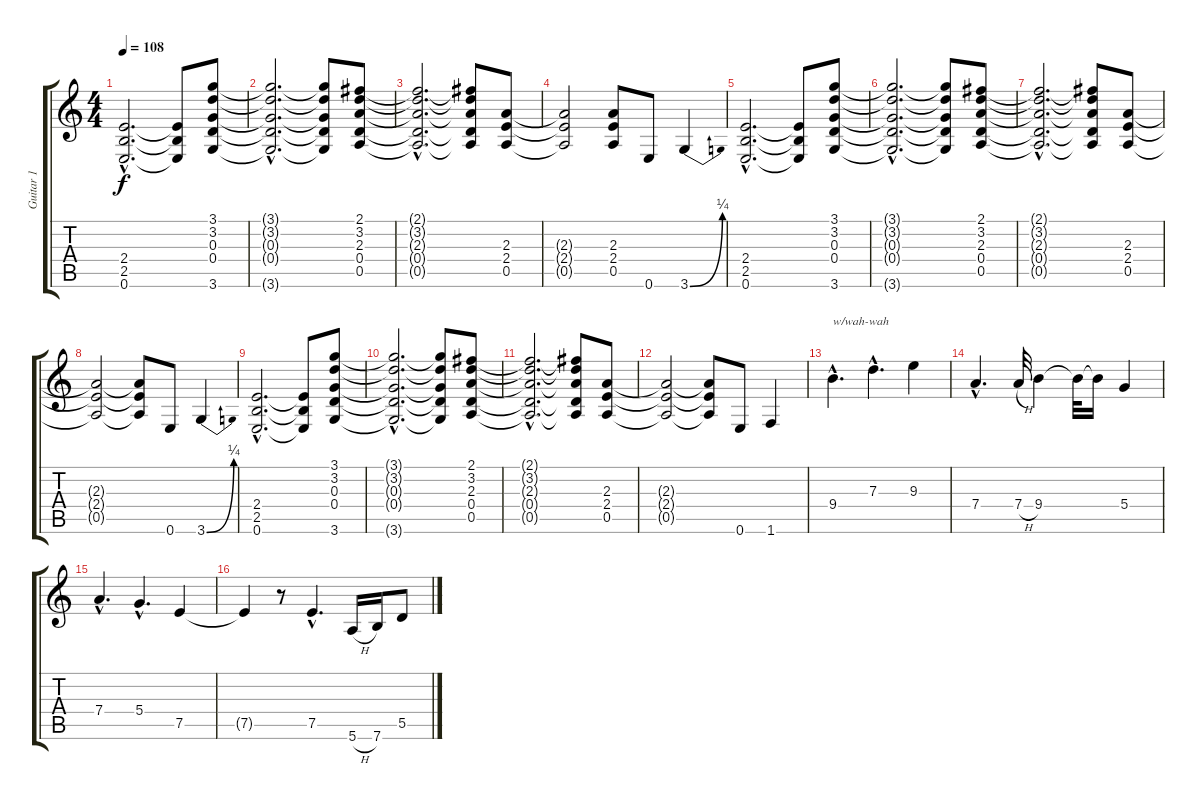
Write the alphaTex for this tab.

\track ("Guitar 1" "Guitar 1") {instrument overdrivenguitar}
\staff {score tabs}
\tuning (E4 B3 G3 D3 A2 E2) {hide}
\ts (4 4)
\tempo 108
\clef g2
\ks c
(2.4{hac} 2.5{hac} 0.6{hac}).2{d dy f} (2.4{t} 2.5{t} 0.6{t}).8 (3.1 3.2 0.3 0.4 3.6).8 |
(3.1{hac t} 3.2{hac t} 0.3{hac t} 0.4{hac t} 3.6{hac t}).2{d} (3.1{t} 3.2{t} 0.3{t} 0.4{t} 3.6{t}).8 (2.1 3.2 2.3 0.4 0.5).8 |
(2.1{hac t} 3.2{hac t} 2.3{hac t} 0.4{hac t} 0.5{hac t}).2{d} (2.1{t} 3.2{t} 2.3{t} 0.4{t} 0.5{t}).8 (2.3 2.4 0.5).8 |
(2.3{t} 2.4{t} 0.5{t}).2 (2.3 2.4 0.5).8 0.6.8 3.6{be (bend 0 0 60 1)}.4 |
(2.4{hac} 2.5{hac} 0.6{hac}).2{d} (2.4{t} 2.5{t} 0.6{t}).8 (3.1 3.2 0.3 0.4 3.6).8 |
(3.1{hac t} 3.2{hac t} 0.3{hac t} 0.4{hac t} 3.6{hac t}).2{d} (3.1{t} 3.2{t} 0.3{t} 0.4{t} 3.6{t}).8 (2.1 3.2 2.3 0.4 0.5).8 |
(2.1{hac t} 3.2{hac t} 2.3{hac t} 0.4{hac t} 0.5{hac t}).2{d} (2.1{t} 3.2{t} 2.3{t} 0.4{t} 0.5{t}).8 (2.3 2.4 0.5).8 |
(2.3{t} 2.4{t} 0.5{t}).2 (2.3{t} 2.4{t} 0.5{t}).8 0.6.8 3.6{be (bend 0 0 60 1)}.4 |
(2.4{hac} 2.5{hac} 0.6{hac}).2{d} (2.4{t} 2.5{t} 0.6{t}).8 (3.1 3.2 0.3 0.4 3.6).8 |
(3.1{hac t} 3.2{hac t} 0.3{hac t} 0.4{hac t} 3.6{hac t}).2{d} (3.1{t} 3.2{t} 0.3{t} 0.4{t} 3.6{t}).8 (2.1 3.2 2.3 0.4 0.5).8 |
(2.1{hac t} 3.2{hac t} 2.3{hac t} 0.4{hac t} 0.5{hac t}).2{d} (2.1{t} 3.2{t} 2.3{t} 0.4{t} 0.5{t}).8 (2.3 2.4 0.5).8 |
(2.3{t} 2.4{t} 0.5{t}).2 (2.3{t} 2.4{t} 0.5{t}).8 0.6.8 1.6.4 |
9.4{hac}.4{d txt "w/wah-wah"} 7.3{hac}.4{d} 9.3.4 |
7.4{hac}.4{d} 7.4{h}.32 9.4.4 9.4{t}.32 9.4{t}.16 5.4.4 |
7.4{hac}.4{d} 5.4{hac}.4{d} 7.5.4 |
7.5{t}.4 r.8 7.5{hac}.4{d} 5.6{h}.16 7.6.16 5.5.8
